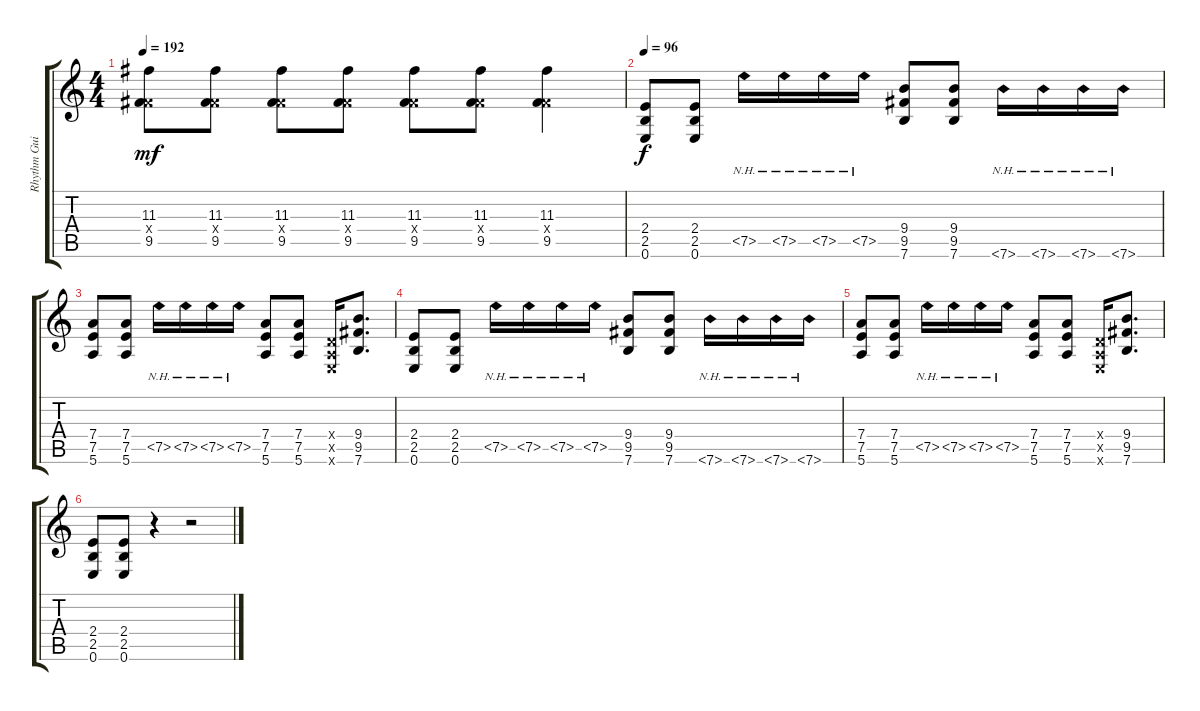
\track ("Rhythm Guitar  " "Rhythm Gui") {instrument overdrivenguitar}
\staff {score tabs}
\tuning (E4 B3 G3 D3 A2 E2) {hide}
\ts (4 4)
\tempo 192
\clef g2
\ks c
(11.3 4.4{x} 9.5).8{dy mf} (11.3 4.4{x} 9.5).8 (11.3 4.4{x} 9.5).8 (11.3 4.4{x} 9.5).8 (11.3 4.4{x} 9.5).8 (11.3 4.4{x} 9.5).8 (11.3 4.4{x} 9.5).4 |
\tempo 96
(2.4 2.5 0.6).8{dy f} (2.4 2.5 0.6).8 7.5{nh}.16 7.5{nh}.16 7.5{nh}.16 7.5{nh}.16 (9.4 9.5 7.6).8 (9.4 9.5 7.6).8 7.6{nh}.16 7.6{nh}.16 7.6{nh}.16 7.6{nh}.16 |
(7.4 7.5 5.6).8 (7.4 7.5 5.6).8 7.5{nh}.16 7.5{nh}.16 7.5{nh}.16 7.5{nh}.16 (7.4 7.5 5.6).8 (7.4 7.5 5.6).8 (0.4{x} 0.5{x} 0.6{x}).16 (9.4 9.5 7.6).8{d} |
(2.4 2.5 0.6).8 (2.4 2.5 0.6).8 7.5{nh}.16 7.5{nh}.16 7.5{nh}.16 7.5{nh}.16 (9.4 9.5 7.6).8 (9.4 9.5 7.6).8 7.6{nh}.16 7.6{nh}.16 7.6{nh}.16 7.6{nh}.16 |
(7.4 7.5 5.6).8 (7.4 7.5 5.6).8 7.5{nh}.16 7.5{nh}.16 7.5{nh}.16 7.5{nh}.16 (7.4 7.5 5.6).8 (7.4 7.5 5.6).8 (0.4{x} 0.5{x} 0.6{x}).16 (9.4 9.5 7.6).8{d} |
(2.4 2.5 0.6).8 (2.4 2.5 0.6).8 r.4 r.2
